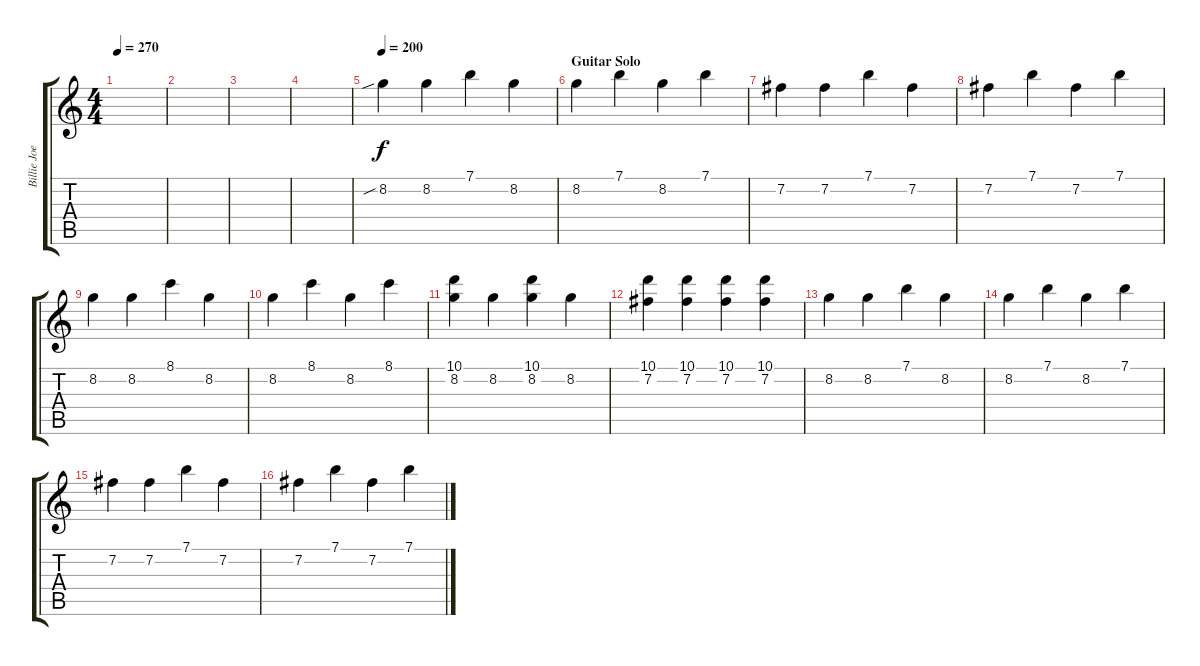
\track ("Billie Joe (Guitar 2, Backup)" "Billie Joe") {instrument electricguitarclean}
\staff {score tabs}
\tuning (E4 B3 G3 D3 A2 E2) {hide}
\ts (4 4)
\tempo 270
\clef g2
\ks c
|
|
|
|
\tempo 200
8.2{sib}.4 8.2.4 7.1.4 8.2.4 |
\section ("" "Guitar Solo")
8.2.4 7.1.4 8.2.4 7.1.4 |
7.2.4 7.2.4 7.1.4 7.2.4 |
7.2.4 7.1.4 7.2.4 7.1.4 |
8.2.4 8.2.4 8.1.4 8.2.4 |
8.2.4 8.1.4 8.2.4 8.1.4 |
(10.1 8.2).4 8.2.4 (10.1 8.2).4 8.2.4 |
(10.1 7.2).4 (10.1 7.2).4 (10.1 7.2).4 (10.1 7.2).4 |
8.2.4 8.2.4 7.1.4 8.2.4 |
8.2.4 7.1.4 8.2.4 7.1.4 |
7.2.4 7.2.4 7.1.4 7.2.4 |
7.2.4 7.1.4 7.2.4 7.1.4
